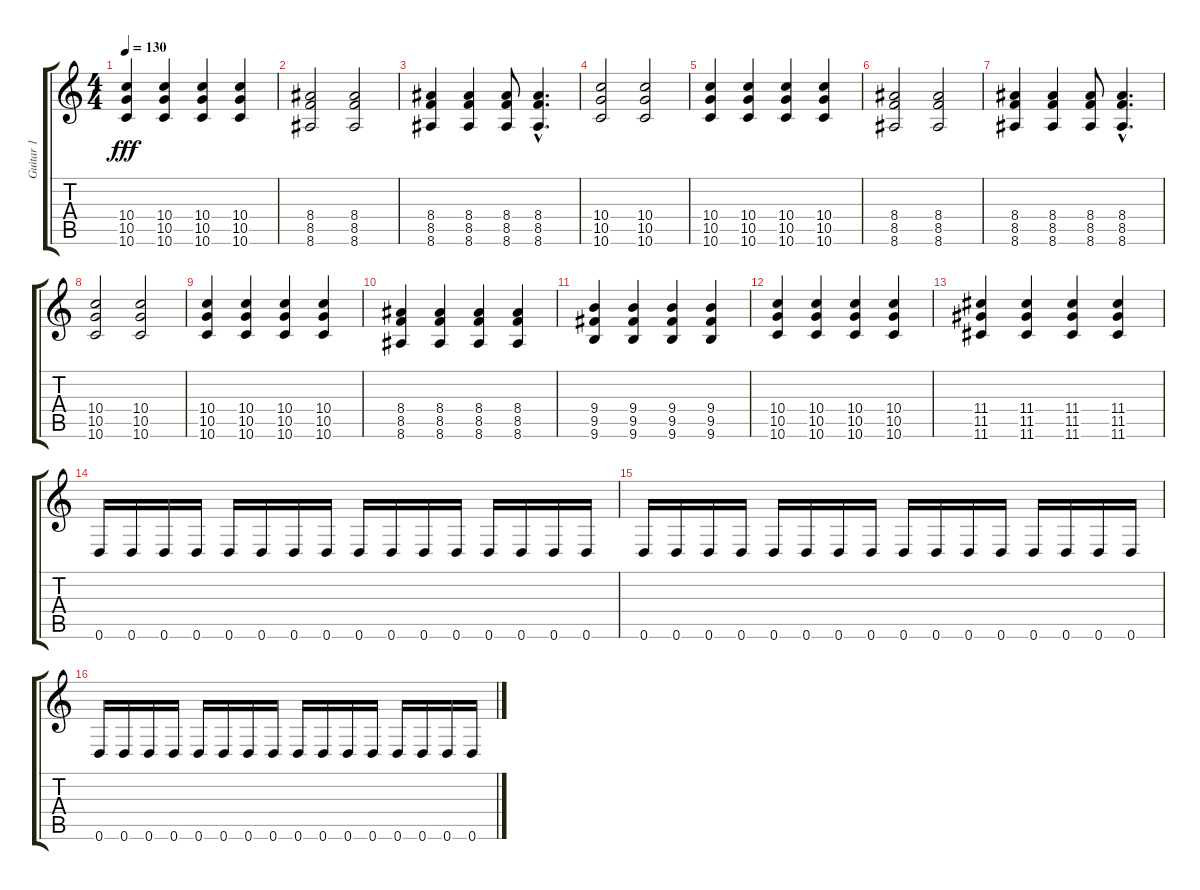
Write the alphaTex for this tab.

\track ("Guitar 1" "Guitar 1") {instrument distortionguitar}
\staff {score tabs}
\tuning (E4 B3 G3 D3 A2 D2) {hide}
\ts (4 4)
\tempo 130
\clef g2
\ks c
(10.4 10.5 10.6).4{dy fff} (10.4 10.5 10.6).4 (10.4 10.5 10.6).4 (10.4 10.5 10.6).4 |
(8.4 8.5 8.6).2 (8.4 8.5 8.6).2 |
(8.4 8.5 8.6).4 (8.4 8.5 8.6).4 (8.4 8.5 8.6).8 (8.4{hac} 8.5{hac} 8.6{hac}).4{d} |
(10.4 10.5 10.6).2 (10.4 10.5 10.6).2 |
(10.4 10.5 10.6).4 (10.4 10.5 10.6).4 (10.4 10.5 10.6).4 (10.4 10.5 10.6).4 |
(8.4 8.5 8.6).2 (8.4 8.5 8.6).2 |
(8.4 8.5 8.6).4 (8.4 8.5 8.6).4 (8.4 8.5 8.6).8 (8.4{hac} 8.5{hac} 8.6{hac}).4{d} |
(10.4 10.5 10.6).2 (10.4 10.5 10.6).2 |
(10.4 10.5 10.6).4 (10.4 10.5 10.6).4 (10.4 10.5 10.6).4 (10.4 10.5 10.6).4 |
(8.4 8.5 8.6).4 (8.4 8.5 8.6).4 (8.4 8.5 8.6).4 (8.4 8.5 8.6).4 |
(9.4 9.5 9.6).4 (9.4 9.5 9.6).4 (9.4 9.5 9.6).4 (9.4 9.5 9.6).4 |
(10.4 10.5 10.6).4 (10.4 10.5 10.6).4 (10.4 10.5 10.6).4 (10.4 10.5 10.6).4 |
(11.4 11.5 11.6).4 (11.4 11.5 11.6).4 (11.4 11.5 11.6).4 (11.4 11.5 11.6).4 |
0.6.16 0.6.16 0.6.16 0.6.16 0.6.16 0.6.16 0.6.16 0.6.16 0.6.16 0.6.16 0.6.16 0.6.16 0.6.16 0.6.16 0.6.16 0.6.16 |
0.6.16 0.6.16 0.6.16 0.6.16 0.6.16 0.6.16 0.6.16 0.6.16 0.6.16 0.6.16 0.6.16 0.6.16 0.6.16 0.6.16 0.6.16 0.6.16 |
0.6.16 0.6.16 0.6.16 0.6.16 0.6.16 0.6.16 0.6.16 0.6.16 0.6.16 0.6.16 0.6.16 0.6.16 0.6.16 0.6.16 0.6.16 0.6.16
